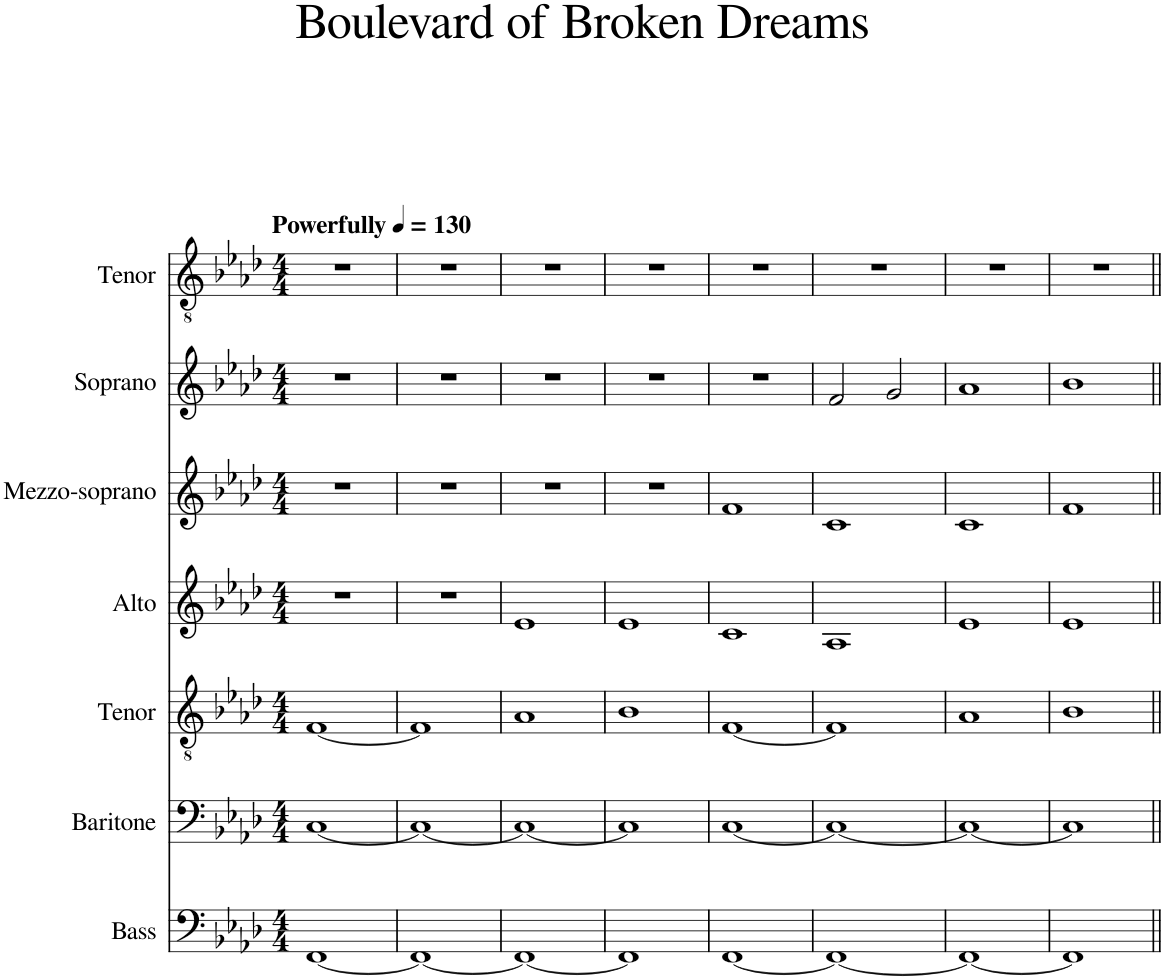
**kern	**kern	**kern	**kern	**kern	**kern	**kern
*part7	*part6	*part5	*part4	*part3	*part2	*part1
*staff7	*staff6	*staff5	*staff4	*staff3	*staff2	*staff1
*I"Bass	*I"Baritone	*I"Tenor	*I"Alto	*I"Mezzo-soprano	*I"Soprano	*I"Tenor
*I'B.	*I'Bar.	*I'T.	*I'A.	*I'Mzs.	*I'S.	*I'T.
*clefF4	*clefF4	*clefGv2	*clefG2	*clefG2	*clefG2	*clefGv2
*k[b-e-a-d-]	*k[b-e-a-d-]	*k[b-e-a-d-]	*k[b-e-a-d-]	*k[b-e-a-d-]	*k[b-e-a-d-]	*k[b-e-a-d-]
*M4/4	*M4/4	*M4/4	*M4/4	*M4/4	*M4/4	*M4/4
*MM130	*MM130	*MM130	*MM130	*MM130	*MM130	*MM130
=1	=1	=1	=1	=1	=1	=1
!	!	!	!	!	!	!LO:TX:a:B:t=Powerfully
[1FF	[1C	[1F	1r	1r	1r	1r
=2	=2	=2	=2	=2	=2	=2
1FF_	1C_	1F]	1r	1r	1r	1r
=3	=3	=3	=3	=3	=3	=3
1FF_	1C_	1A-	1e-	1r	1r	1r
=4	=4	=4	=4	=4	=4	=4
1FF]	1C]	1B-	1e-	1r	1r	1r
=5	=5	=5	=5	=5	=5	=5
[1FF	[1C	[1F	1c	1f	1r	1r
=6	=6	=6	=6	=6	=6	=6
1FF_	1C_	1F]	1A-	1c	2f/	1r
.	.	.	.	.	2g/	.
=7	=7	=7	=7	=7	=7	=7
1FF_	1C_	1A-	1e-	1c	1a-	1r
=8	=8	=8	=8	=8	=8	=8
1FF]	1C]	1B-	1e-	1f	1b-	1r
=||	=||	=||	=||	=||	=||	=||
*-	*-	*-	*-	*-	*-	*-
